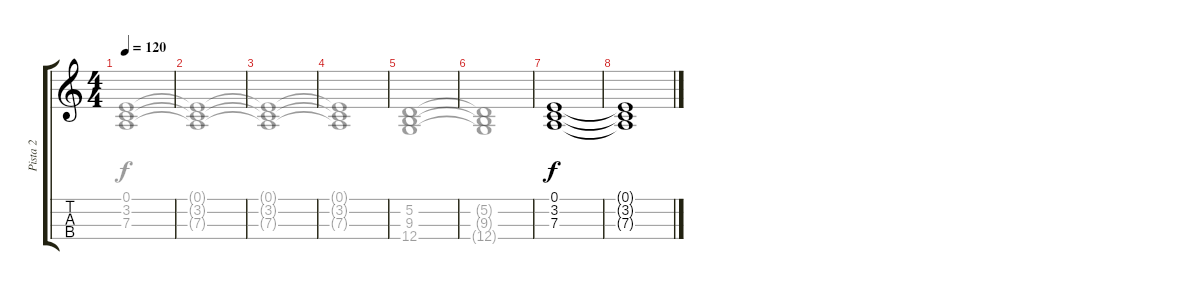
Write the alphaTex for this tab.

\track ("Pista 2" "Pista 2") {instrument stringensemble2}
\staff {score tabs}
\tuning (E4 A3 D3 G2) {hide}
\voice
\ts (4 4)
\tempo 120
\clef g2
\ks c
|
|
|
|
|
|
(0.1 3.2 7.3).1 |
(0.1{t} 3.2{t} 7.3{t}).1
\voice
\clef g2
\ottava regular
\simile none
\ks c
(0.1 3.2 7.3).1{dy f} |
(0.1{t} 3.2{t} 7.3{t}).1 |
(0.1{t} 3.2{t} 7.3{t}).1 |
(0.1{t} 3.2{t} 7.3{t}).1 |
(5.2 9.3 12.4).1 |
(5.2{t} 9.3{t} 12.4{t}).1 |
|
